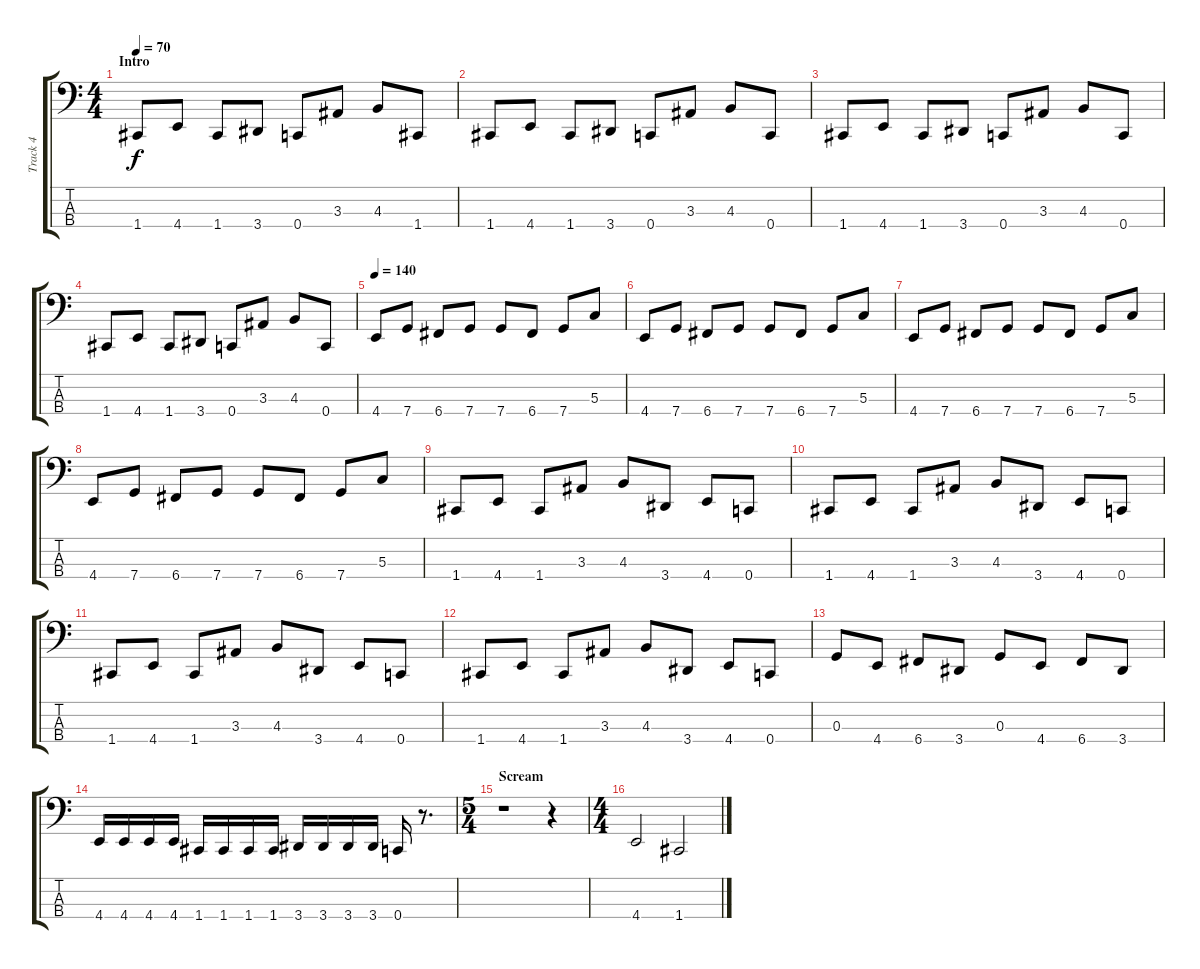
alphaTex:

\track ("Track 4" "Track 4") {instrument electricbassfinger}
\staff {score tabs}
\tuning (F2 C2 G1 C1) {hide}
\ts (4 4)
\section ("" "Intro")
\tempo 70
\tempo 155
\tempo 70
\clef f4
\ks c
1.4.8{dy f instrument electricbassfinger} 4.4.8 1.4.8 3.4.8 0.4.8 3.3.8 4.3.8 1.4.8 |
1.4.8 4.4.8 1.4.8 3.4.8 0.4.8 3.3.8 4.3.8 0.4.8 |
1.4.8 4.4.8 1.4.8 3.4.8 0.4.8 3.3.8 4.3.8 0.4.8 |
1.4.8 4.4.8 1.4.8 3.4.8 0.4.8 3.3.8 4.3.8 0.4.8 |
\tempo 140
4.4.8 7.4.8 6.4.8 7.4.8 7.4.8 6.4.8 7.4.8 5.3.8 |
4.4.8 7.4.8 6.4.8 7.4.8 7.4.8 6.4.8 7.4.8 5.3.8 |
4.4.8 7.4.8 6.4.8 7.4.8 7.4.8 6.4.8 7.4.8 5.3.8 |
4.4.8 7.4.8 6.4.8 7.4.8 7.4.8 6.4.8 7.4.8 5.3.8 |
1.4.8 4.4.8 1.4.8 3.3.8 4.3.8 3.4.8 4.4.8 0.4.8 |
1.4.8 4.4.8 1.4.8 3.3.8 4.3.8 3.4.8 4.4.8 0.4.8 |
1.4.8 4.4.8 1.4.8 3.3.8 4.3.8 3.4.8 4.4.8 0.4.8 |
1.4.8 4.4.8 1.4.8 3.3.8 4.3.8 3.4.8 4.4.8 0.4.8 |
0.3.8 4.4.8 6.4.8 3.4.8 0.3.8 4.4.8 6.4.8 3.4.8 |
4.4.16 4.4.16 4.4.16 4.4.16 1.4.16 1.4.16 1.4.16 1.4.16 3.4.16 3.4.16 3.4.16 3.4.16 0.4.16 r.8{d} |
\ts (5 4)
\section ("" "Scream")
r.1 r.4 |
\ts (4 4)
4.4.2 1.4.2
